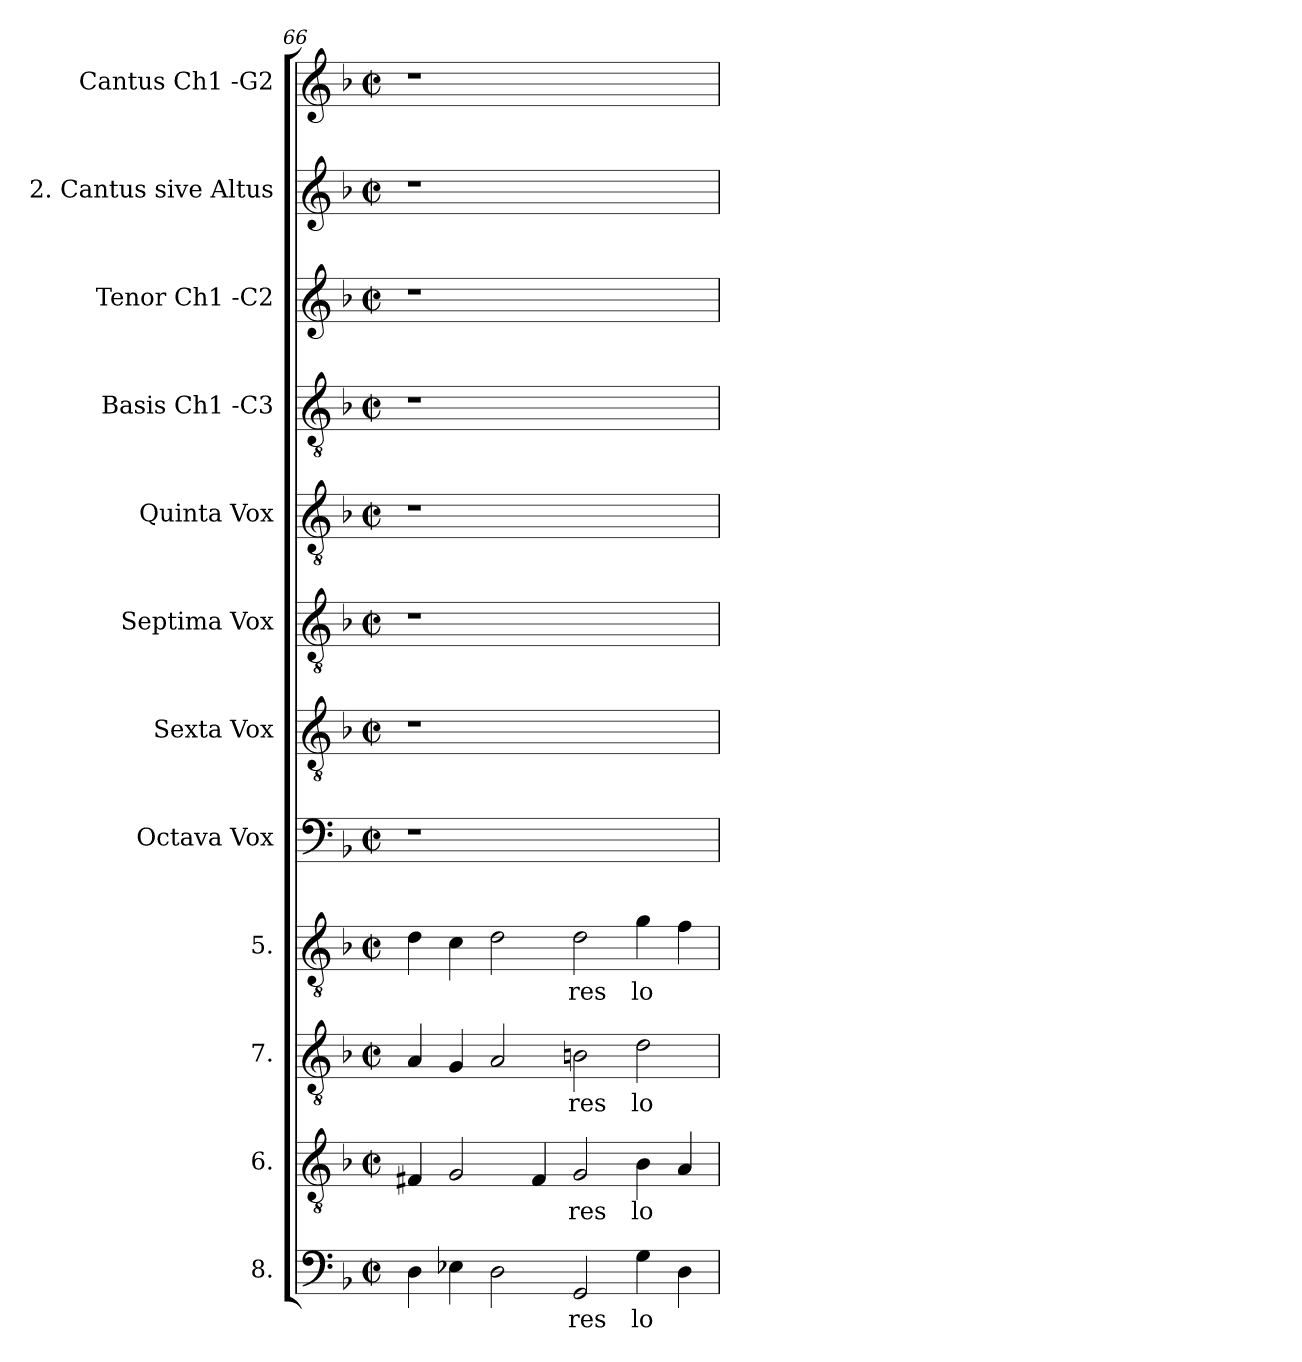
**kern	**text	**kern	**text	**kern	**text	**kern	**text	**kern	**kern	**kern	**kern	**kern	**kern	**kern	**kern
*part12	*part12	*part11	*part11	*part10	*part10	*part9	*part9	*part8	*part7	*part6	*part5	*part4	*part3	*part2	*part1
*staff12	*staff12	*staff11	*staff11	*staff10	*staff10	*staff9	*staff9	*staff8	*staff7	*staff6	*staff5	*staff4	*staff3	*staff2	*staff1
*I"8.	*	*I"6.	*	*I"7.	*	*I"5.	*	*I"Octava  Vox	*I"Sexta  Vox	*I"Septima  Vox	*I"Quinta  Vox	*I"Basis  Ch1 -C3	*I"Tenor  Ch1 -C2	*I"2. Cantus sive  Altus	*I"Cantus  Ch1 -G2
*	*	*	*	*	*	*	*	*	*	*	*	*I'B	*I'T	*I'A	*I'C
*clefF4	*	*clefGv2	*	*clefGv2	*	*clefGv2	*	*clefF4	*clefGv2	*clefGv2	*clefGv2	*clefGv2	*clefG2	*clefG2	*clefG2
*k[b-]	*	*k[b-]	*	*k[b-]	*	*k[b-]	*	*k[b-]	*k[b-]	*k[b-]	*k[b-]	*k[b-]	*k[b-]	*k[b-]	*k[b-]
*F:	*	*F:	*	*F:	*	*F:	*	*F:	*F:	*F:	*F:	*F:	*F:	*F:	*F:
*M2/2	*	*M2/2	*	*M2/2	*	*M2/2	*	*M2/2	*M2/2	*M2/2	*M2/2	*M2/2	*M2/2	*M2/2	*M2/2
*met(c|)	*	*met(c|)	*	*met(c|)	*	*met(c|)	*	*met(c|)	*met(c|)	*met(c|)	*met(c|)	*met(c|)	*met(c|)	*met(c|)	*met(c|)
=66	=66	=66	=66	=66	=66	=66	=66	=66	=66	=66	=66	=66	=66	=66	=66
!	!LO:LY:b:cj	!	!LO:LY:b:cj	!	!LO:LY:b:cj	!	!LO:LY:b:cj	!	!	!	!	!	!	!	!
4D\	--	4F#X/	--	4A/	--	4d\	--	1r	1r	1r	1r	1r	1r	1r	1r
!	!LO:LY:b:cj	!	!LO:LY:b:cj	!	!LO:LY:b:cj	!	!LO:LY:b:cj	!	!	!	!	!	!	!	!
4E-X\	--	2G/	--	4G/	--	4c\	--	.	.	.	.	.	.	.	.
!	!LO:LY:b:cj	!	!	!	!LO:LY:b:cj	!	!LO:LY:b:cj	!	!	!	!	!	!	!	!
2D\	--	.	.	2A/	--	2d\	--	.	.	.	.	.	.	.	.
!	!	!	!LO:LY:b:cj	!	!	!	!	!	!	!	!	!	!	!	!
.	.	4F#/	--	.	.	.	.	.	.	.	.	.	.	.	.
!	!LO:LY:b:cj	!	!LO:LY:b:cj	!	!LO:LY:b:cj	!	!LO:LY:b:cj	!	!	!	!	!	!	!	!
2GG/	-res	2G/	-res	2Bn\	-res	2d\	-res	1ryy	1ryy	1ryy	1ryy	1ryy	1ryy	1ryy	1ryy
!	!LO:LY:b:cj	!	!LO:LY:b:cj	!	!LO:LY:b:cj	!	!LO:LY:b:cj	!	!	!	!	!	!	!	!
4G\	lo-	4B-\	lo-	2d\	lo-	4g\	lo-	.	.	.	.	.	.	.	.
!	!LO:LY:b:cj	!	!LO:LY:b:cj	!	!	!	!LO:LY:b:cj	!	!	!	!	!	!	!	!
4D\	--	4A/	--	.	.	4f\	--	.	.	.	.	.	.	.	.
=	=	=	=	=	=	=	=	=	=	=	=	=	=	=	=
*-	*-	*-	*-	*-	*-	*-	*-	*-	*-	*-	*-	*-	*-	*-	*-
